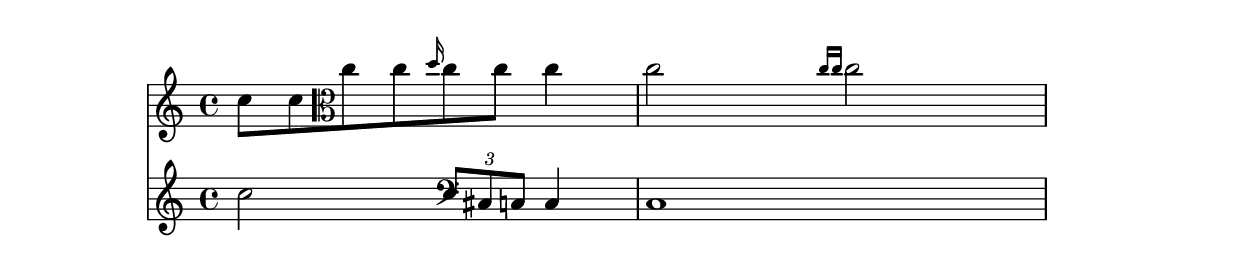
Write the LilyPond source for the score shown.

%% Do not edit this file; it is auto-generated from LSR http://lsr.dsi.unimi.it
%% This file is in the public domain.
\version "2.11.53"

\header {
  lsrtags = "tweaks-and-overrides, spacing"

  texidoc = "
If @code{strict-note-spacing} is set spacing of notes is not influenced
by bars or clefs within a system. Rather, they are placed just before
the note that occurs at the same time. This may cause collisions. 

"
  doctitle = "Proportional strict notespacing"
} % begin verbatim
\paper {
  ragged-right = ##t
}

\relative c'' <<
  \override Score.SpacingSpanner #'strict-note-spacing = ##t 
  \set Score.proportionalNotationDuration = #(ly:make-moment 1 16)
  \new Staff {
    c8[ c \clef alto c c \grace { d16 } c8 c] c4
    c2 \grace { c16[ c16] } c2
  }
  \new Staff {
    c2 \times 2/3 { c8 \clef bass cis,, c } c4
    c1
  }
>>
